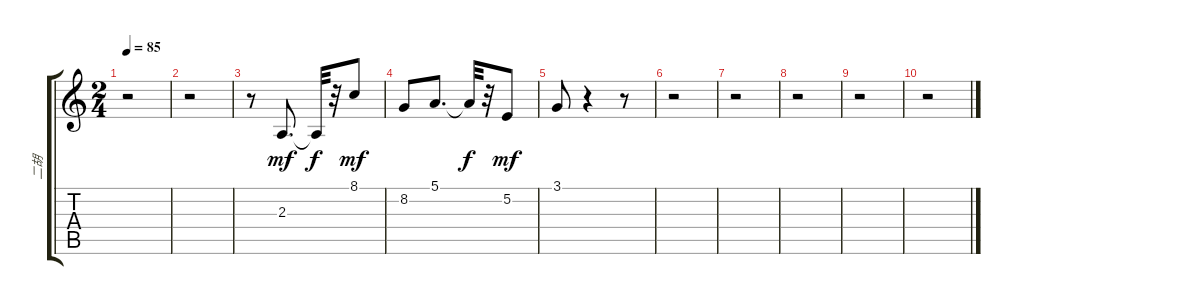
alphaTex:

\track ("二胡" "二胡") {instrument orchestralharp}
\staff {score tabs}
\tuning (E4 B3 G3 D3 A2 E2) {hide}
\ts (2 4)
\tempo 85
\clef g2
\ks c
r.2{dy f} |
r.2 |
r.8 2.3.8{d dy mf} 2.3{t}.32{dy f} r.32 8.1.8{dy mf} |
8.2.8 5.1.8{d} 5.1{t}.32{dy f} r.32 5.2.8{dy mf} |
3.1.8 r.4 r.8 |
r.2 |
r.2 |
r.2 |
r.2 |
r.2
